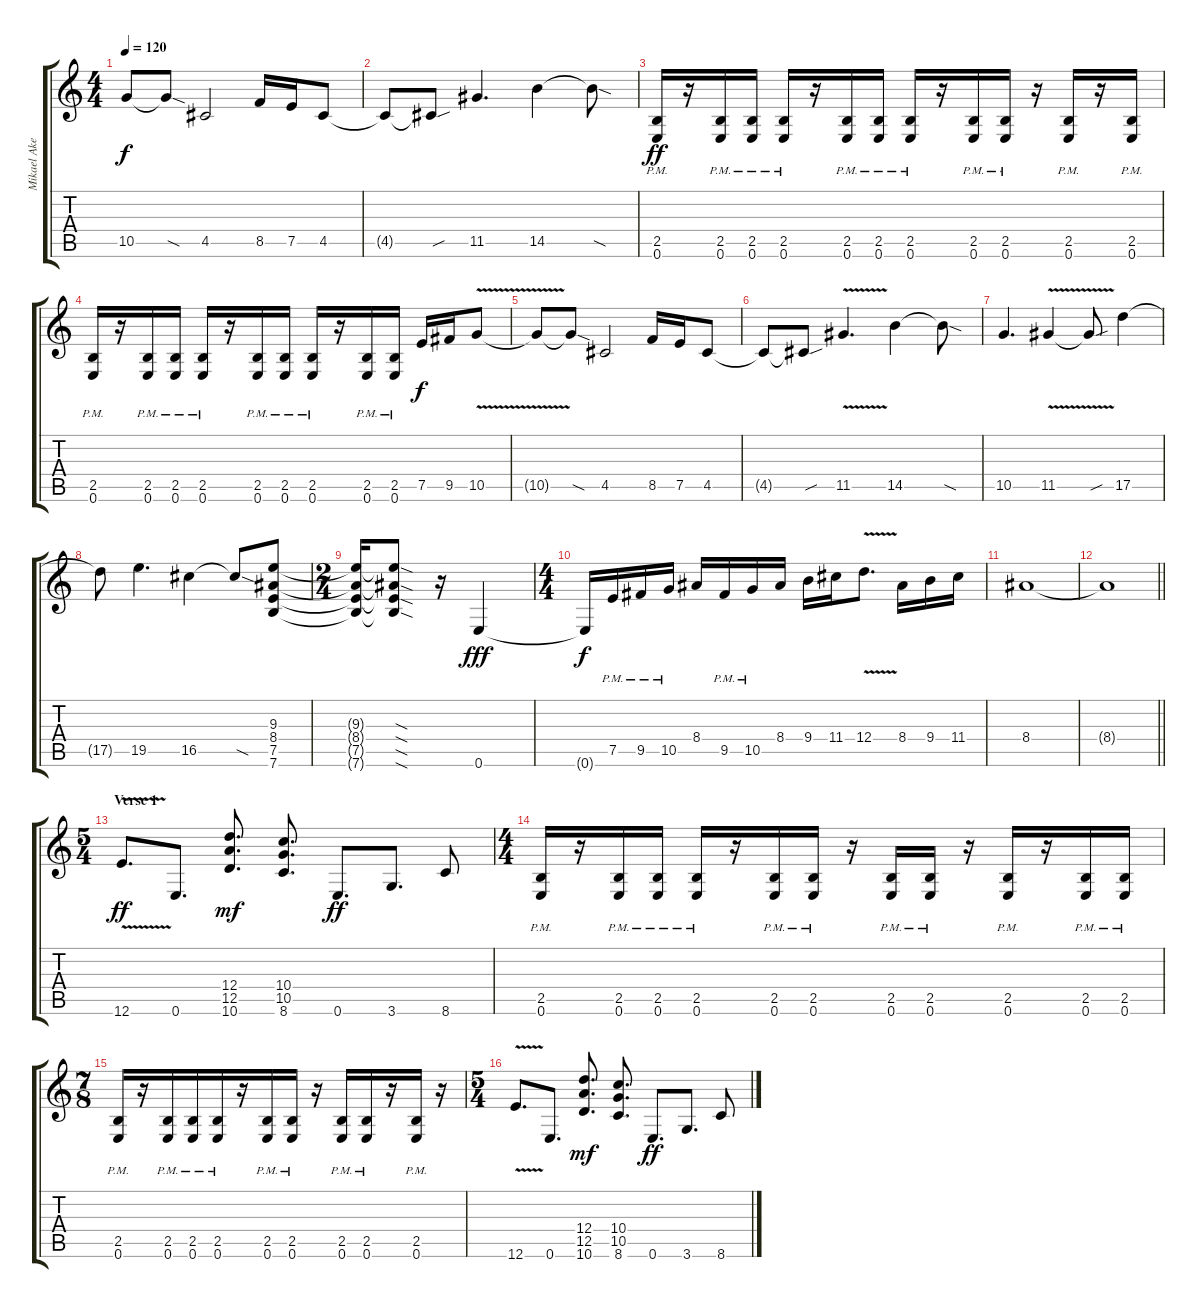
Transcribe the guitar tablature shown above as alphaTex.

\track ("Mikael Akerfeldt - Electric Guitar 1" "Mikael Ake") {instrument distortionguitar}
\staff {score tabs}
\tuning (E4 B3 G3 D3 A2 E2) {hide}
\ts (4 4)
\tempo 120
\clef g2
\ks c
10.5{t}.8{dy f} 10.5{sod t}.8 4.5.2 8.5.16 7.5.16 4.5.8 |
4.5{t}.8 4.5{sou t}.8 11.5.4{d} 14.5.4 14.5{sod t}.8 |
(2.5{pm} 0.6{pm}).16{dy ff} r.16 (2.5{pm} 0.6{pm}).16 (2.5{pm} 0.6{pm}).16 (2.5{pm} 0.6{pm}).16 r.16 (2.5{pm} 0.6{pm}).16 (2.5{pm} 0.6{pm}).16 (2.5{pm} 0.6{pm}).16 r.16 (2.5{pm} 0.6{pm}).16 (2.5{pm} 0.6{pm}).16 r.16 (2.5{pm} 0.6{pm}).16 r.16 (2.5{pm} 0.6{pm}).16 |
(2.5{pm} 0.6{pm}).16 r.16 (2.5{pm} 0.6{pm}).16 (2.5{pm} 0.6{pm}).16 (2.5{pm} 0.6{pm}).16 r.16 (2.5{pm} 0.6{pm}).16 (2.5{pm} 0.6{pm}).16 (2.5{pm} 0.6{pm}).16 r.16 (2.5{pm} 0.6{pm}).16 (2.5{pm} 0.6{pm}).16 7.5.16{dy f} 9.5.16 10.5{v}.8 |
10.5{t}.8 10.5{sod t}.8 4.5.2 8.5.16 7.5.16 4.5.8 |
4.5{t}.8 4.5{sou t}.8 11.5{v}.4{d} 14.5.4 14.5{sod t}.8 |
10.5.4{d} 11.5{v}.4 11.5{sou t}.8 17.5.4 |
17.5{t}.8 19.5.4{d} 16.5.4 16.5{sod t}.8 (9.3 8.4 7.5 7.6).8 |
\ts (2 4)
(9.3{t} 8.4{t} 7.5{t} 7.6{t}).16 (9.3{sod t} 8.4{sod t} 7.5{sod t} 7.6{sod t}).8 r.16 0.6.4{dy fff} |
\ts (4 4)
0.6{t}.16{dy f} 7.5{pm}.16 9.5{pm}.16 10.5{pm}.16 8.4.16 9.5{pm}.16 10.5{pm}.16 8.4.16 9.4.16 11.4.16 12.4{v}.8{d} 8.4.16 9.4.16 11.4.16 |
8.4.1 |
\barLineRight lightlight
8.4{t}.1 |
\ts (5 4)
\section ("" "Verse 1")
12.6{v}.8{d dy ff} 0.6.8{d} (12.4 12.5 10.6).8{d dy mf} (10.4 10.5 8.6).8{d} 0.6.8{d dy ff} 3.6.8{d} 8.6.8 |
\ts (4 4)
(2.5{pm} 0.6{pm}).16 r.16 (2.5{pm} 0.6{pm}).16 (2.5{pm} 0.6{pm}).16 (2.5{pm} 0.6{pm}).16 r.16 (2.5{pm} 0.6{pm}).16 (2.5{pm} 0.6{pm}).16 r.16 (2.5{pm} 0.6{pm}).16 (2.5{pm} 0.6{pm}).16 r.16 (2.5{pm} 0.6{pm}).16 r.16 (2.5{pm} 0.6{pm}).16 (2.5{pm} 0.6{pm}).16 |
\ts (7 8)
(2.5{pm} 0.6{pm}).16 r.16 (2.5{pm} 0.6{pm}).16 (2.5{pm} 0.6{pm}).16 (2.5{pm} 0.6{pm}).16 r.16 (2.5{pm} 0.6{pm}).16 (2.5{pm} 0.6{pm}).16 r.16 (2.5{pm} 0.6{pm}).16 (2.5{pm} 0.6{pm}).16 r.16 (2.5{pm} 0.6{pm}).16 r.16 |
\ts (5 4)
12.6{v}.8{d} 0.6.8{d} (12.4 12.5 10.6).8{d dy mf} (10.4 10.5 8.6).8{d} 0.6.8{d dy ff} 3.6.8{d} 8.6.8
